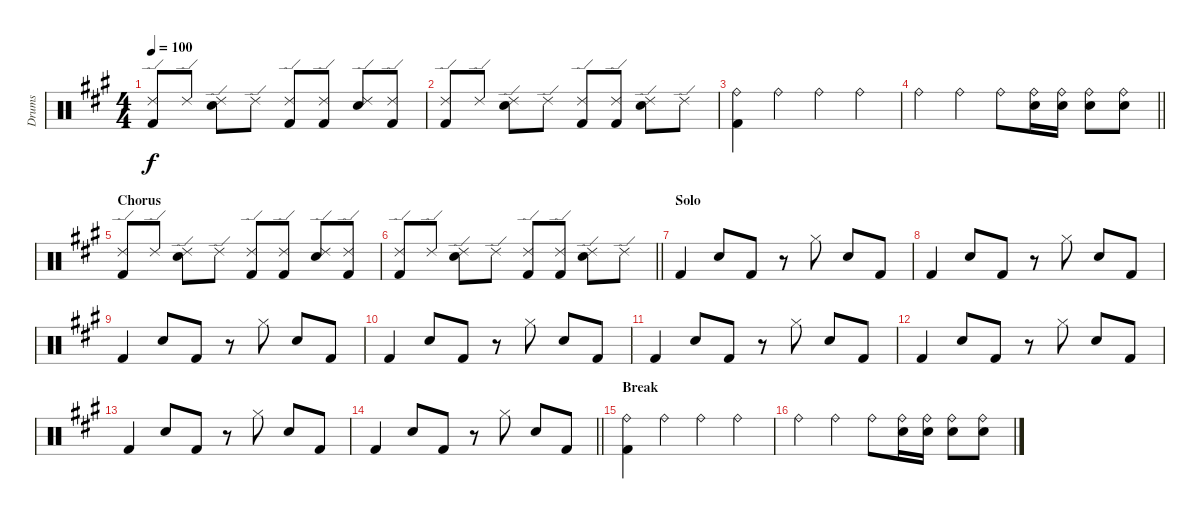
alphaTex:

\track ("Drums" "Drums") {instrument percussion}
\staff {score}
\articulation defaults
\ts (4 4)
\tempo 100
\clef neutral
\ks a
("Ride (edge) 2" "Kick (hit) 2").8{dy f} "Ride (edge) 2".8 ("Ride (edge) 2" "Snare (hit) 2").8 "Ride (edge) 2".8 ("Ride (edge) 2" "Kick (hit) 2").8 ("Ride (edge) 2" "Kick (hit) 2").8 ("Ride (edge) 2" "Snare (hit) 2").8 ("Ride (edge) 2" "Kick (hit) 2").8 |
("Ride (edge) 2" "Kick (hit) 2").8 "Ride (edge) 2".8 ("Ride (edge) 2" "Snare (hit) 2").8 "Ride (edge) 2".8 ("Ride (edge) 2" "Kick (hit) 2").8 ("Ride (edge) 2" "Kick (hit) 2").8 ("Ride (edge) 2" "Snare (hit) 2").8 "Ride (edge) 2".8 |
("Ride (bell)" "Kick (hit) 2").4 "Ride (bell)".4 "Ride (bell)".4 "Ride (bell)".4 |
\barLineRight lightlight "Ride (bell)".4 "Ride (bell)".4 "Ride (bell)".8
("Ride (bell)" "Snare (hit) 2").16 ("Ride (bell)" "Snare (hit) 2").16 ("Ride (bell)" "Snare (hit) 2").8 ("Ride (bell)" "Snare (hit) 2").8 |
\section ("" "Chorus")
("Ride (edge) 2" "Kick (hit) 2").8 "Ride (edge) 2".8 ("Ride (edge) 2" "Snare (hit) 2").8 "Ride (edge) 2".8 ("Ride (edge) 2" "Kick (hit) 2").8 ("Ride (edge) 2" "Kick (hit) 2").8 ("Ride (edge) 2" "Snare (hit) 2").8 ("Ride (edge) 2" "Kick (hit) 2").8 |
\barLineRight lightlight
("Ride (edge) 2" "Kick (hit) 2").8 "Ride (edge) 2".8 ("Ride (edge) 2" "Snare (hit) 2").8 "Ride (edge) 2".8 ("Ride (edge) 2" "Kick (hit) 2").8 ("Ride (edge) 2" "Kick (hit) 2").8 ("Ride (edge) 2" "Snare (hit) 2").8 "Ride (edge) 2".8 |
\section ("" "Solo")
"Kick (hit) 2".4 "Snare (hit) 2".8 "Kick (hit) 2".8 r.8 "Hi-Hat (closed)".8 "Snare (hit) 2".8 "Kick (hit) 2".8 |
"Kick (hit) 2".4 "Snare (hit) 2".8 "Kick (hit) 2".8 r.8 "Hi-Hat (closed)".8 "Snare (hit) 2".8 "Kick (hit) 2".8 |
"Kick (hit) 2".4 "Snare (hit) 2".8 "Kick (hit) 2".8 r.8 "Hi-Hat (closed)".8 "Snare (hit) 2".8 "Kick (hit) 2".8 |
"Kick (hit) 2".4 "Snare (hit) 2".8 "Kick (hit) 2".8 r.8 "Hi-Hat (closed)".8 "Snare (hit) 2".8 "Kick (hit) 2".8 |
"Kick (hit) 2".4 "Snare (hit) 2".8 "Kick (hit) 2".8 r.8 "Hi-Hat (closed)".8 "Snare (hit) 2".8 "Kick (hit) 2".8 |
"Kick (hit) 2".4 "Snare (hit) 2".8 "Kick (hit) 2".8 r.8 "Hi-Hat (closed)".8 "Snare (hit) 2".8 "Kick (hit) 2".8 |
"Kick (hit) 2".4 "Snare (hit) 2".8 "Kick (hit) 2".8 r.8 "Hi-Hat (closed)".8 "Snare (hit) 2".8 "Kick (hit) 2".8 |
\barLineRight lightlight "Kick (hit) 2".4 "Snare (hit) 2".8 "Kick (hit) 2".8
r.8 "Hi-Hat (closed)".8 "Snare (hit) 2".8 "Kick (hit) 2".8 |
\section ("" "Break")
("Ride (bell)" "Kick (hit) 2").4 "Ride (bell)".4 "Ride (bell)".4 "Ride (bell)".4 |
"Ride (bell)".4 "Ride (bell)".4 "Ride (bell)".8 ("Ride (bell)" "Snare (hit) 2").16 ("Ride (bell)" "Snare (hit) 2").16 ("Ride (bell)" "Snare (hit) 2").8 ("Ride (bell)" "Snare (hit) 2").8
